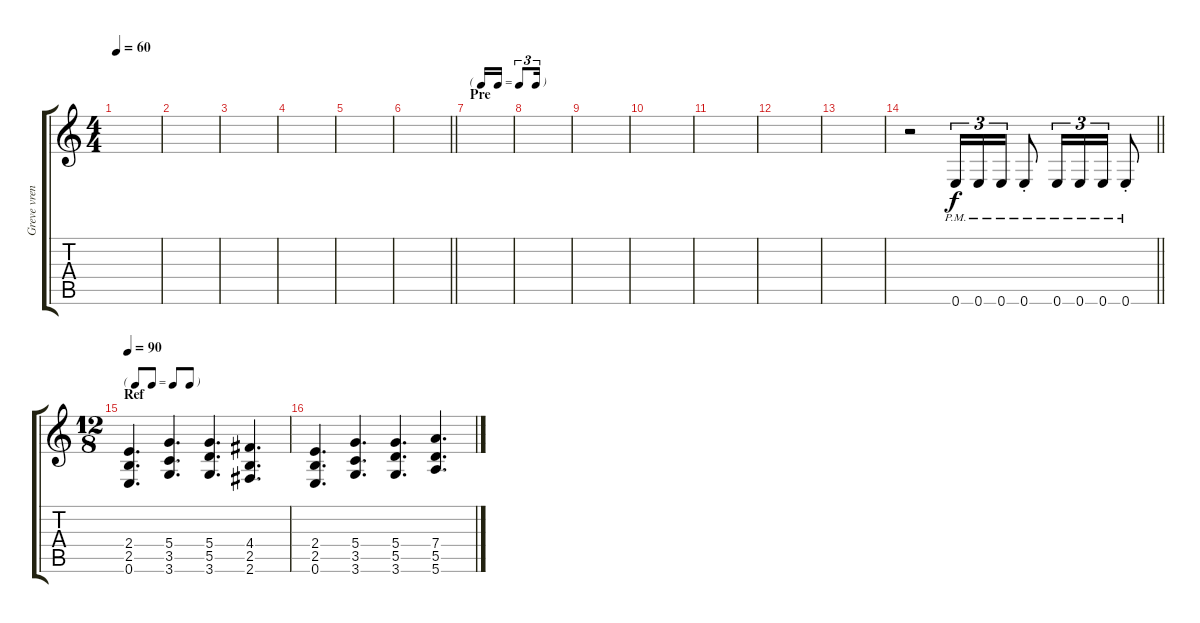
\track ("Greve vreng" "Greve vren") {instrument distortionguitar}
\staff {score tabs}
\tuning (E4 B3 G3 D3 A2 E2) {hide}
\ts (4 4)
\tempo 60
\clef g2
\ks c
|
|
|
|
|
\barLineRight lightlight
|
\tf triplet16th
\section ("" "Pre")
|
|
|
|
|
|
|
\barLineRight lightlight
r.2 0.6{pm}.16{tu (3 2)} 0.6{pm}.16{tu (3 2)} 0.6{pm}.16{tu (3 2)} 0.6{pm st}.8 0.6{pm}.16{tu (3 2)} 0.6{pm}.16{tu (3 2)} 0.6{pm}.16{tu (3 2)} 0.6{pm st}.8 |
\ts (12 8)
\tf none
\section ("" "Ref")
\tempo 90
(2.4 2.5 0.6).4{d} (5.4 3.5 3.6).4{d} (5.4 5.5 3.6).4{d} (4.4 2.5 2.6).4{d} |
(2.4 2.5 0.6).4{d} (5.4 3.5 3.6).4{d} (5.4 5.5 3.6).4{d} (7.4 5.5 5.6).4{d}
